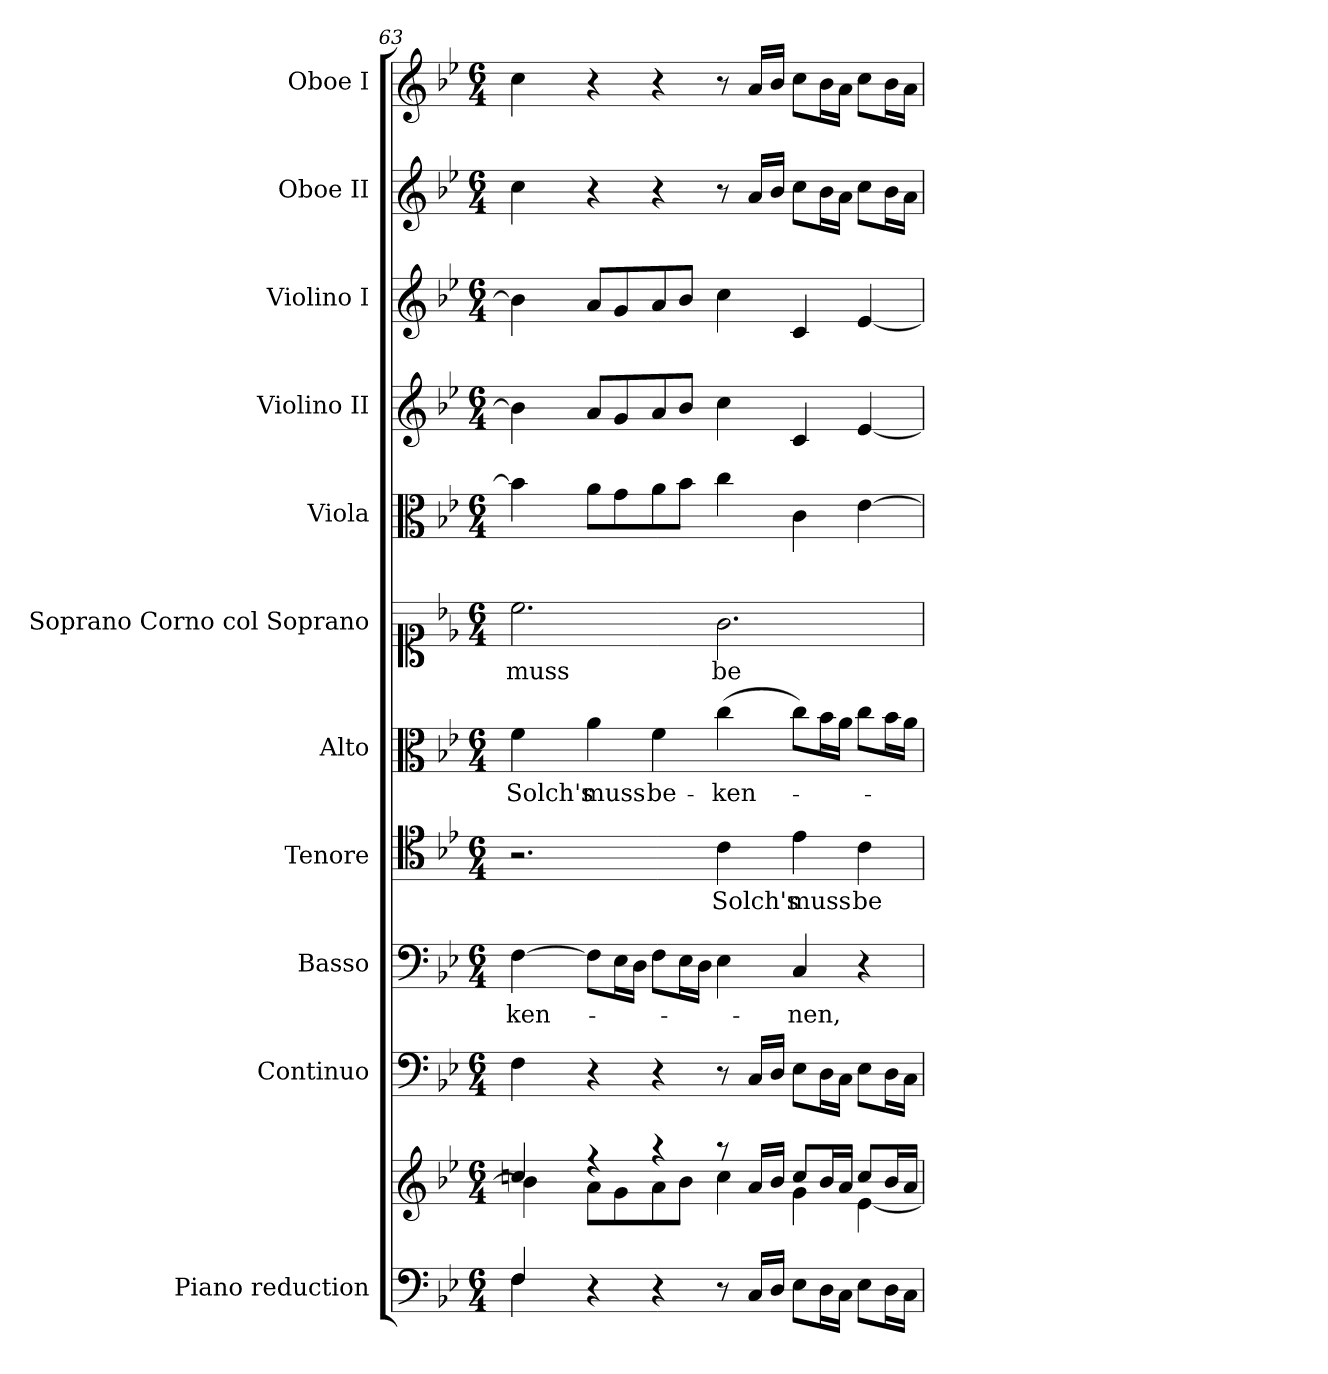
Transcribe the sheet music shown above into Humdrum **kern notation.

**kern	**kern	**kern	**kern	**text	**kern	**text	**kern	**text	**kern	**text	**kern	**kern	**kern	**kern	**kern
*part11	*part11	*part10	*part9	*part9	*part8	*part8	*part7	*part7	*part6	*part6	*part5	*part4	*part3	*part2	*part1
*staff12	*staff11	*staff10	*staff9	*staff9	*staff8	*staff8	*staff7	*staff7	*staff6	*staff6	*staff5	*staff4	*staff3	*staff2	*staff1
*I"Piano reduction	*	*I"Continuo	*I"Basso	*	*I"Tenore	*	*I"Alto	*	*I"Soprano Corno col Soprano	*	*I"Viola	*I"Violino II	*I"Violino I	*I"Oboe II	*I"Oboe I
*I'Pno	*	*	*	*	*	*	*	*	*	*	*I'Vla	*I'Vln	*I'Vln	*I'Ob	*I'Ob
*clefF4	*clefG2	*clefF4	*clefF4	*	*clefC4	*	*clefC3	*	*clefC1	*	*clefC3	*clefG2	*clefG2	*clefG2	*clefG2
*k[b-e-]	*k[b-e-]	*k[b-e-]	*k[b-e-]	*	*k[b-e-]	*	*k[b-e-]	*	*k[b-e-]	*	*k[b-e-]	*k[b-e-]	*k[b-e-]	*k[b-e-]	*k[b-e-]
*M6/4	*M6/4	*M6/4	*M6/4	*	*M6/4	*	*M6/4	*	*M6/4	*	*M6/4	*M6/4	*M6/4	*M6/4	*M6/4
=63	=63	=63	=63	=63	=63	=63	=63	=63	=63	=63	=63	=63	=63	=63	=63
*^	*^	*	*	*	*	*	*	*	*	*	*	*	*	*	*
!	!	!	!	!	!	!LO:LY:b	!	!	!	!LO:LY:b	!	!LO:LY:b	!	!	!	!	!
4F/	4F\	4ccn/	4b-\]	4F\	[4F\	-ken-	2.r	.	4f\	Solch's	2.cc\	muss	4b-\]	4b-\]	4b-\]	4cc\	4cc\
!	!	!	!	!	!	!	!	!	!	!LO:LY:b	!	!	!	!	!	!	!
4r	2ryy	4r	8a\L	4r	8F\L]	.	.	.	4a\	muss	.	.	8a\L	8a/L	8a/L	4r	4r
.	.	.	8g\	.	16E-\L	.	.	.	.	.	.	.	8g\	8g/	8g/	.	.
.	.	.	.	.	16D\JJ	.	.	.	.	.	.	.	.	.	.	.	.
!	!	!	!	!	!	!	!	!	!	!LO:LY:b	!	!	!	!	!	!	!
4r	.	4r	8a\	4r	8F\L	.	.	.	4f\	be-	.	.	8a\	8a/	8a/	4r	4r
.	.	.	8b-\J	.	16E-\L	.	.	.	.	.	.	.	8b-\J	8b-/J	8b-/J	.	.
.	.	.	.	.	16D\JJ	.	.	.	.	.	.	.	.	.	.	.	.
!	!	!	!	!	!	!	!	!LO:LY:b	!	!LO:LY:b	!	!LO:LY:b	!	!	!	!	!
8r	2.ryy	8r	4cc\	8r	4E-\	.	4c\	Solch's	(4cc\	-ken-	2.g\	be-	4cc\	4cc\	4cc\	8r	8r
16C/LL	.	16a/LL	.	16C/LL	.	.	.	.	.	.	.	.	.	.	.	16a/LL	16a/LL
16D/JJ	.	16b-/JJ	.	16D/JJ	.	.	.	.	.	.	.	.	.	.	.	16b-/JJ	16b-/JJ
!	!	!	!	!	!	!LO:LY:b	!	!LO:LY:b	!	!	!	!	!	!	!	!	!
8E-\L	.	8cc/L	4g\	8E-\L	4C/	-nen,	4e-\	muss	8cc\L)	.	.	.	4c\	4c/	4c/	8cc\L	8cc\L
16D\L	.	16b-/L	.	16D\L	.	.	.	.	16b-\L	.	.	.	.	.	.	16b-\L	16b-\L
16C\JJ	.	16a/JJ	.	16C\JJ	.	.	.	.	16a\JJ	.	.	.	.	.	.	16a\JJ	16a\JJ
!	!	!	!	!	!	!	!	!LO:LY:b	!	!	!	!	!	!	!	!	!
8E-\L	.	8cc/L	[4e-\	8E-\L	4r	.	4c\	be-	8cc\L	.	.	.	[4e-\	[4e-/	[4e-/	8cc\L	8cc\L
16D\L	.	16b-/L	.	16D\L	.	.	.	.	16b-\L	.	.	.	.	.	.	16b-\L	16b-\L
16C\JJ	.	16a/JJ	.	16C\JJ	.	.	.	.	16a\JJ	.	.	.	.	.	.	16a\JJ	16a\JJ
*v	*v	*	*	*	*	*	*	*	*	*	*	*	*	*	*	*	*
*	*v	*v	*	*	*	*	*	*	*	*	*	*	*	*	*	*
=	=	=	=	=	=	=	=	=	=	=	=	=	=	=	=
*-	*-	*-	*-	*-	*-	*-	*-	*-	*-	*-	*-	*-	*-	*-	*-
